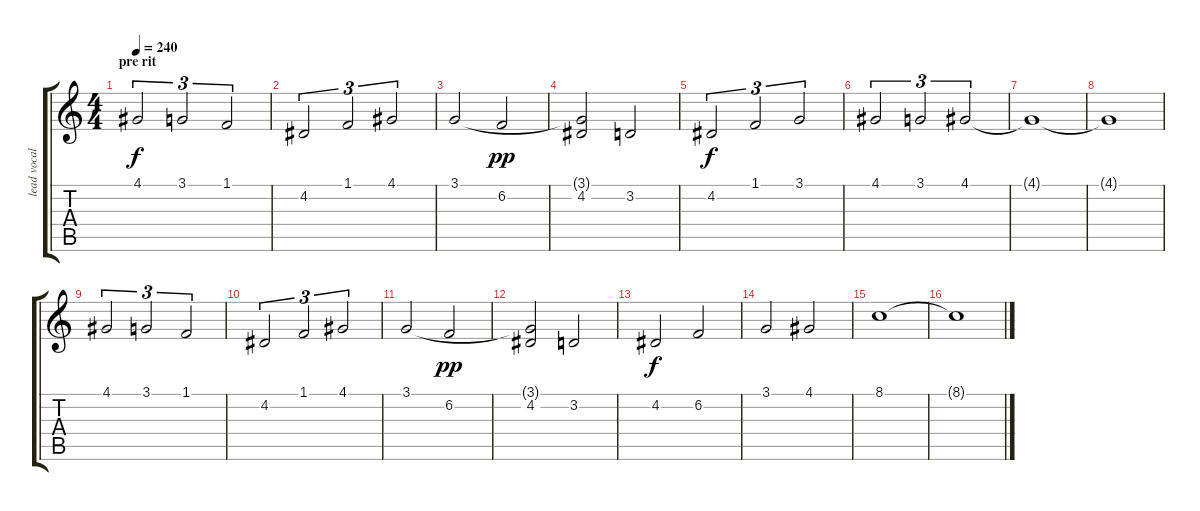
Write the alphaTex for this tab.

\track ("lead vocals(fabio lione)" "lead vocal") {instrument flute}
\staff {score tabs}
\tuning (E4 B3 G3 D3 A2 E2) {hide}
\ts (4 4)
\section ("" "pre rit")
\tempo 240
\clef g2
\ks c
4.1.2{tu (3 2) dy f} 3.1.2{tu (3 2)} 1.1.2{tu (3 2)} |
4.2.2{tu (3 2)} 1.1.2{tu (3 2)} 4.1.2{tu (3 2)} |
3.1.2 6.2.2{dy pp} |
(3.1{t} 4.2).2 3.2.2 |
4.2.2{tu (3 2) dy f} 1.1.2{tu (3 2)} 3.1.2{tu (3 2)} |
4.1.2{tu (3 2)} 3.1.2{tu (3 2)} 4.1.2{tu (3 2)} |
4.1{t}.1 |
4.1{t}.1 |
4.1.2{tu (3 2)} 3.1.2{tu (3 2)} 1.1.2{tu (3 2)} |
4.2.2{tu (3 2)} 1.1.2{tu (3 2)} 4.1.2{tu (3 2)} |
3.1.2 6.2.2{dy pp} |
(3.1{t} 4.2).2 3.2.2 |
4.2.2{dy f} 6.2.2 |
3.1.2 4.1.2 |
8.1.1 |
8.1{t}.1
